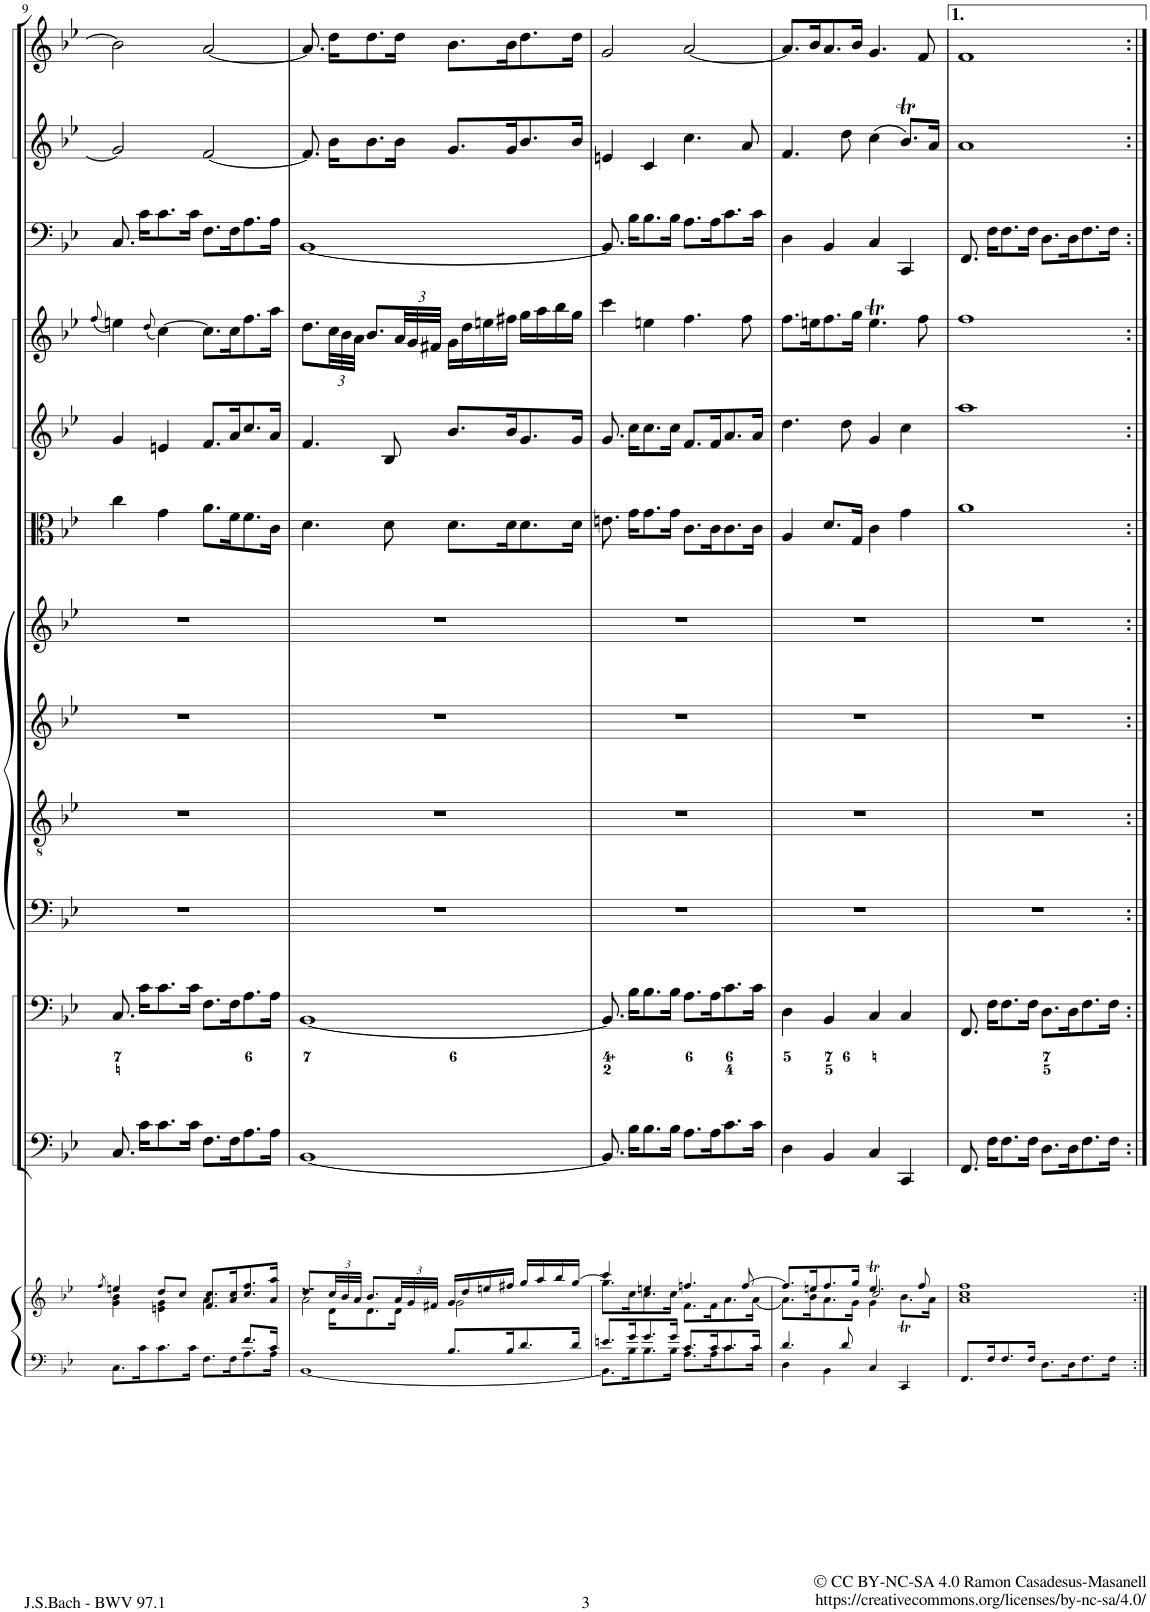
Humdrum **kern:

**kern	**kern	**kern	**kern	**kern	**kern	**kern	**kern	**kern	**kern	**kern	**kern	**kern	**kern
*part13	*part13	*part12	*part11	*part10	*part9	*part8	*part7	*part6	*part5	*part4	*part3	*part2	*part1
*staff14	*staff13	*staff12	*staff11	*staff10	*staff9	*staff8	*staff7	*staff6	*staff5	*staff4	*staff3	*staff2	*staff1
*I"Piano reduction	*	*I"Violoncello  e Violone	*I"Organo	*I"Basso	*I"Tenore	*I"Alto	*I"Soprano	*I"Viola	*I"Violino II	*I"Violino I	*I"Fagotti	*I"Oboe II	*I"Oboe I
*I'Pno	*	*	*	*	*	*	*	*	*	*	*	*I'Ob	*I'Ob
!!LO:PB:g=z
*clefF4	*clefG2	*clefF4	*clefF4	*clefF4	*clefGv2	*clefG2	*clefG2	*clefC3	*clefG2	*clefG2	*clefF4	*clefG2	*clefG2
*k[b-e-]	*k[b-e-]	*k[b-e-]	*k[b-e-]	*k[b-e-]	*k[b-e-]	*k[b-e-]	*k[b-e-]	*k[b-e-]	*k[b-e-]	*k[b-e-]	*k[b-e-]	*k[b-e-]	*k[b-e-]
*M4/4	*M4/4	*M4/4	*M4/4	*M4/4	*M4/4	*M4/4	*M4/4	*M4/4	*M4/4	*M4/4	*M4/4	*M4/4	*M4/4
*met(c)	*met(c)	*met(c)	*met(c)	*met(c)	*met(c)	*met(c)	*met(c)	*met(c)	*met(c)	*met(c)	*met(c)	*met(c)	*met(c)
=9	=9	=9	=9	=9	=9	=9	=9	=9	=9	=9	=9	=9	=9
.	8qff/	.	.	.	.	.	.	.	.	(8qff/	.	.	.
*^	*^	*	*	*	*	*	*	*	*	*	*	*	*
2.ryy	8.C\L	4een/	4g\ 4b-\	8.C/	8.C/	1r	1r	1r	1r	4cc\	4g/	4een\)	8.C/	2g/]	2b-\]
.	16c\K	.	.	16c\KL	16c\KL	.	.	.	.	.	.	.	16c\KL	.	.
.	.	.	.	.	.	.	.	.	.	.	.	(8qdd/	.	.	.
.	8.c\	8dd/L	4en\ 4g\	8.c\	8.c\	.	.	.	.	4g\	4en/	[4cc\)	8.c\	.	.
.	.	8cc/J	.	.	.	.	.	.	.	.	.	.	.	.	.
.	16c\Jk	.	.	16c\Jk	16c\Jk	.	.	.	.	.	.	.	16c\Jk	.	.
.	8.F\L	8.f/ 8.cc/L	4a\	8.F\L	8.F\L	.	.	.	.	8.a\L	8.f/L	8.cc\L]	8.F\L	[2f/	[2a/
.	16F\K	16a/ 16cc/K	.	16F\K	16F\K	.	.	.	.	16f\K	16a/K	16cc\K	16F\K	.	.
8.f/L	8.A\	8.cc/ 8.ff/	4ryy	8.A\	8.A\	.	.	.	.	8.f\	8.cc/	8.ff\	8.A\	.	.
16c/Jk	16A\Jk	16a/ 16aa/Jk	.	16A\Jk	16A\Jk	.	.	.	.	16c\Jk	16a/Jk	16aa\Jk	16A\Jk	.	.
=10	=10	=10	=10	=10	=10	=10	=10	=10	=10	=10	=10	=10	=10	=10	=10
*	*	*	*^	*	*	*	*	*	*	*	*	*	*	*	*
8.r	[1BB-	8.dd/L	2a\	8.ryy	[1BB-	[1BB-	1r	1r	1r	1r	4.d\	4.f/	8.dd\L	[1BB-	8.f/]	8.a/]
*	*	*Xbrackettup	*	*	*	*	*	*	*	*	*	*	*Xbrackettup	*	*	*
16ryy	.	48cc/LL	.	16d\KL	.	.	.	.	.	.	.	.	48cc\LL	.	16b-\KL	16dd\KL
.	.	48b-/	.	.	.	.	.	.	.	.	.	.	48b-\	.	.	.
.	.	48a/JJJ	.	.	.	.	.	.	.	.	.	.	48a\JJJ	.	.	.
.	.	8.b-/L	.	8.d\	.	.	.	.	.	.	.	.	8.b-/L	.	8.b-\	8.dd\
.	.	.	.	.	.	.	.	.	.	.	8d\	8B-/	.	.	.	.
.	.	48a/LL	.	16d\Jk	.	.	.	.	.	.	.	.	48a/LL	.	16b-\Jk	16dd\Jk
.	.	48g/	.	.	.	.	.	.	.	.	.	.	48g/	.	.	.
.	.	48f#X/JJJ	.	.	.	.	.	.	.	.	.	.	48f#X/JJJ	.	.	.
8.B-/L	.	16g/LL	2g\	2ryy	.	.	.	.	.	.	8.d\L	8.b-/L	16g\LL	.	8.g/L	8.b-\L
.	.	16dd/	.	.	.	.	.	.	.	.	.	.	16dd\	.	.	.
.	.	16een/	.	.	.	.	.	.	.	.	.	.	16een\	.	.	.
16B-/K	.	16ff#X/JJ	.	.	.	.	.	.	.	.	16d\K	16b-/K	16ff#X\JJ	.	16g/K	16b-\K
8.d/	.	16gg/LL	.	.	.	.	.	.	.	.	8.d\	8.g/	16gg\LL	.	8.b-/	8.dd\
.	.	16aa/	.	.	.	.	.	.	.	.	.	.	16aa\	.	.	.
.	.	16bb-/	.	.	.	.	.	.	.	.	.	.	16bb-\	.	.	.
16d/Jk	.	[16gg/JJ	.	.	.	.	.	.	.	.	16d\Jk	16g/Jk	16gg\JJ	.	16b-/Jk	16dd\Jk
*	*	*	*v	*v	*	*	*	*	*	*	*	*	*	*	*	*
=11	=11	=11	=11	=11	=11	=11	=11	=11	=11	=11	=11	=11	=11	=11	=11
8.en/L	8.BB-\L]	4ccc/	8.gg\L]	8.BB-/]	8.BB-/]	1r	1r	1r	1r	8.en\	8.g/	4ccc\	8.BB-/]	4en/	2g/
16g/K	16B-\K	.	16cc\K	16B-\KL	16B-\KL	.	.	.	.	16g\KL	16cc\KL	.	16B-\KL	.	.
8.g/	8.B-\	4een/	8.cc\	8.B-\	8.B-\	.	.	.	.	8.g\	8.cc\	4een\	8.B-\	4c/	.
16g/Jk	16B-\Jk	.	16cc\Jk	16B-\Jk	16B-\Jk	.	.	.	.	16g\Jk	16cc\Jk	.	16B-\Jk	.	.
8.c/L	8.A\L	4.ffn/	8.f\L	8.A\L	8.A\L	.	.	.	.	8.c\L	8.f/L	4.ff\	8.A\L	4.cc\	[2a/
16c/K	16A\K	.	16f\K	16A\K	16A\K	.	.	.	.	16c\K	16f/K	.	16A\K	.	.
8.c/	8.c\	.	8.a\	8.c\	8.c\	.	.	.	.	8.c\	8.a/	.	8.c\	.	.
.	.	[8ff/	.	.	.	.	.	.	.	.	.	8ff\	.	8a/	.
16c/Jk	16c\Jk	.	[16a\Jk	16c\Jk	16c\Jk	.	.	.	.	16c\Jk	16a/Jk	.	16c\Jk	.	.
=12	=12	=12	=12	=12	=12	=12	=12	=12	=12	=12	=12	=12	=12	=12	=12
*	*	*	*^	*	*	*	*	*	*	*	*	*	*	*	*
4.d/	4D\	8.ff/L]	8.a\L]	2ryy	4D\	4D\	1r	1r	1r	1r	4A/	4.dd\	8.ff\L	4D\	4.f/	8.a/L]
.	.	16een/K	16b-\K	.	.	.	.	.	.	.	.	.	16een\K	.	.	16b-/K
.	4BB-\	8.ff/	8.a\	.	4BB-/	4BB-/	.	.	.	.	8.d/L	.	8.ff\	4BB-/	.	8.a/
8d/	.	.	.	.	.	.	.	.	.	.	.	8dd\	.	.	8dd\	.
.	.	16gg/Jk	16g\Jk	.	.	.	.	.	.	.	16G/Jk	.	16gg\Jk	.	.	16b-/Jk
2ryy	4C/	4.eet/	4g\	2cc/	4C/	4C/	.	.	.	.	4c\	4g/	4.eet\	4C/	(4cc\	4.g/
.	4CC/	.	8.b-T\L	.	4CC/	4C/	.	.	.	.	4g\	4cc\	.	4CC/	8.b-T/L)	.
.	.	8ff/	.	.	.	.	.	.	.	.	.	.	8ff\	.	.	8f/
.	.	.	16a\Jk	.	.	.	.	.	.	.	.	.	.	.	16a/Jk	.
*v	*v	*	*	*	*	*	*	*	*	*	*	*	*	*	*	*
*	*v	*v	*v	*	*	*	*	*	*	*	*	*	*	*	*
=13	=13	=13	=13	=13	=13	=13	=13	=13	=13	=13	=13	=13	=13
8.FF/L	1a 1cc 1ff	8.FF/	8.FF/	1r	1r	1r	1r	1a	1aa	1ff	8.FF/	1a	1f
16F/K	.	16F\KL	16F\KL	.	.	.	.	.	.	.	16F\KL	.	.
8.F/	.	8.F\	8.F\	.	.	.	.	.	.	.	8.F\	.	.
16F/Jk	.	16F\Jk	16F\Jk	.	.	.	.	.	.	.	16F\Jk	.	.
8.D\L	.	8.D\L	8.D\L	.	.	.	.	.	.	.	8.D\L	.	.
16D\K	.	16D\K	16D\K	.	.	.	.	.	.	.	16D\K	.	.
8.F\	.	8.F\	8.F\	.	.	.	.	.	.	.	8.F\	.	.
16F\Jk	.	16F\Jk	16F\Jk	.	.	.	.	.	.	.	16F\Jk	.	.
=:|!	=:|!	=:|!	=:|!	=:|!	=:|!	=:|!	=:|!	=:|!	=:|!	=:|!	=:|!	=:|!	=:|!
*-	*-	*-	*-	*-	*-	*-	*-	*-	*-	*-	*-	*-	*-
